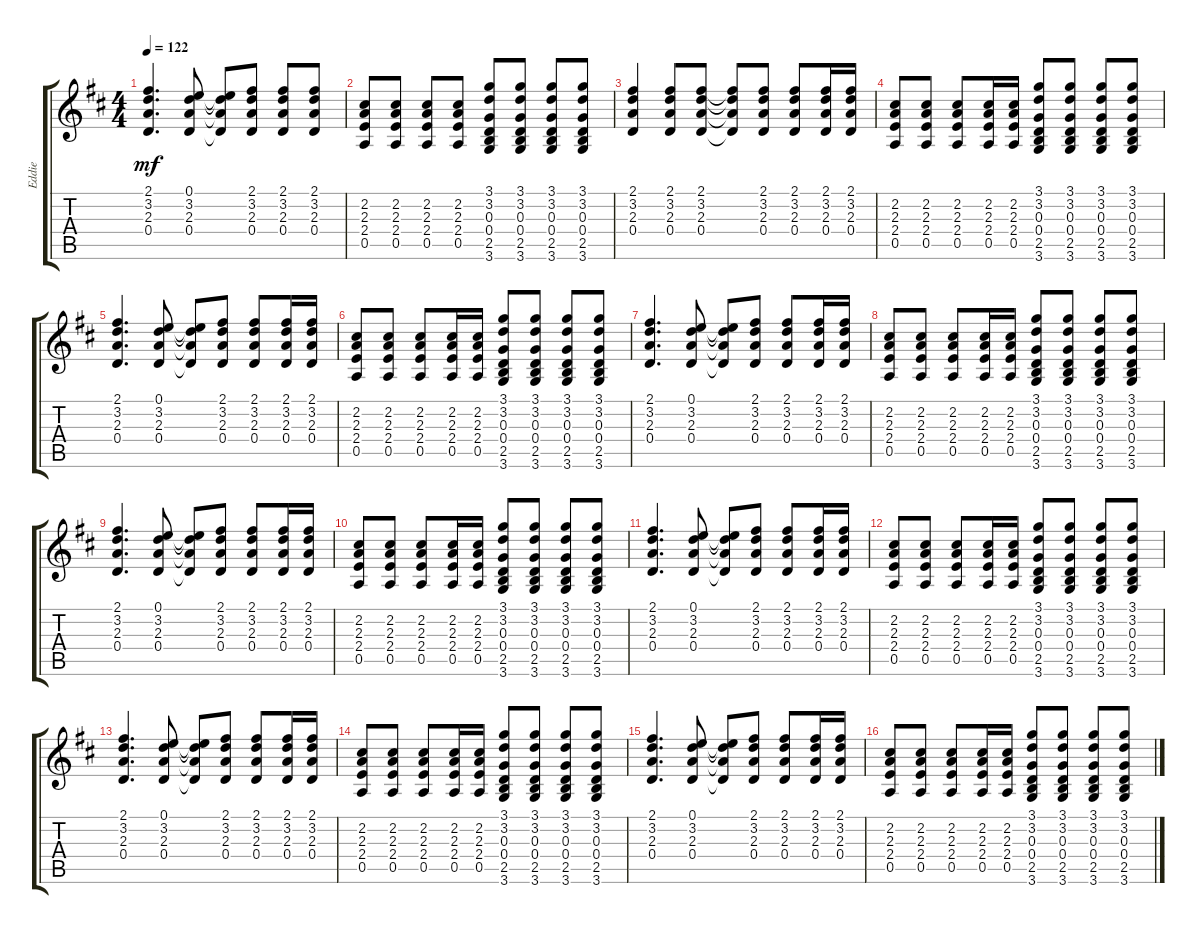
\track ("Eddie" "Eddie") {instrument electricguitarclean}
\staff {score tabs}
\tuning (E4 B3 G3 D3 A2 E2) {hide}
\ts (4 4)
\tempo 122
\clef g2
\ks d
(2.1 3.2 2.3 0.4).4{d dy mf} (0.1 3.2 2.3 0.4).8 (0.1{t} 3.2{t} 2.3{t} 0.4{t}).8 (2.1 3.2 2.3 0.4).8 (2.1 3.2 2.3 0.4).8 (2.1 3.2 2.3 0.4).8 |
(2.2 2.3 2.4 0.5).8 (2.2 2.3 2.4 0.5).8 (2.2 2.3 2.4 0.5).8 (2.2 2.3 2.4 0.5).8 (3.1 3.2 0.3 0.4 2.5 3.6).8 (3.1 3.2 0.3 0.4 2.5 3.6).8 (3.1 3.2 0.3 0.4 2.5 3.6).8 (3.1 3.2 0.3 0.4 2.5 3.6).8 |
(2.1 3.2 2.3 0.4).4 (2.1 3.2 2.3 0.4).8 (2.1 3.2 2.3 0.4).8 (2.1{t} 3.2{t} 2.3{t} 0.4{t}).8 (2.1 3.2 2.3 0.4).8 (2.1 3.2 2.3 0.4).8 (2.1 3.2 2.3 0.4).16 (2.1 3.2 2.3 0.4).16 |
(2.2 2.3 2.4 0.5).8 (2.2 2.3 2.4 0.5).8 (2.2 2.3 2.4 0.5).8 (2.2 2.3 2.4 0.5).16 (2.2 2.3 2.4 0.5).16 (3.1 3.2 0.3 0.4 2.5 3.6).8 (3.1 3.2 0.3 0.4 2.5 3.6).8 (3.1 3.2 0.3 0.4 2.5 3.6).8 (3.1 3.2 0.3 0.4 2.5 3.6).8 |
(2.1 3.2 2.3 0.4).4{d} (0.1 3.2 2.3 0.4).8 (0.1{t} 3.2{t} 2.3{t} 0.4{t}).8 (2.1 3.2 2.3 0.4).8 (2.1 3.2 2.3 0.4).8 (2.1 3.2 2.3 0.4).16 (2.1 3.2 2.3 0.4).16 |
(2.2 2.3 2.4 0.5).8 (2.2 2.3 2.4 0.5).8 (2.2 2.3 2.4 0.5).8 (2.2 2.3 2.4 0.5).16 (2.2 2.3 2.4 0.5).16 (3.1 3.2 0.3 0.4 2.5 3.6).8 (3.1 3.2 0.3 0.4 2.5 3.6).8 (3.1 3.2 0.3 0.4 2.5 3.6).8 (3.1 3.2 0.3 0.4 2.5 3.6).8 |
(2.1 3.2 2.3 0.4).4{d} (0.1 3.2 2.3 0.4).8 (0.1{t} 3.2{t} 2.3{t} 0.4{t}).8 (2.1 3.2 2.3 0.4).8 (2.1 3.2 2.3 0.4).8 (2.1 3.2 2.3 0.4).16 (2.1 3.2 2.3 0.4).16 |
(2.2 2.3 2.4 0.5).8 (2.2 2.3 2.4 0.5).8 (2.2 2.3 2.4 0.5).8 (2.2 2.3 2.4 0.5).16 (2.2 2.3 2.4 0.5).16 (3.1 3.2 0.3 0.4 2.5 3.6).8 (3.1 3.2 0.3 0.4 2.5 3.6).8 (3.1 3.2 0.3 0.4 2.5 3.6).8 (3.1 3.2 0.3 0.4 2.5 3.6).8 |
(2.1 3.2 2.3 0.4).4{d} (0.1 3.2 2.3 0.4).8 (0.1{t} 3.2{t} 2.3{t} 0.4{t}).8 (2.1 3.2 2.3 0.4).8 (2.1 3.2 2.3 0.4).8 (2.1 3.2 2.3 0.4).16 (2.1 3.2 2.3 0.4).16 |
(2.2 2.3 2.4 0.5).8 (2.2 2.3 2.4 0.5).8 (2.2 2.3 2.4 0.5).8 (2.2 2.3 2.4 0.5).16 (2.2 2.3 2.4 0.5).16 (3.1 3.2 0.3 0.4 2.5 3.6).8 (3.1 3.2 0.3 0.4 2.5 3.6).8 (3.1 3.2 0.3 0.4 2.5 3.6).8 (3.1 3.2 0.3 0.4 2.5 3.6).8 |
(2.1 3.2 2.3 0.4).4{d} (0.1 3.2 2.3 0.4).8 (0.1{t} 3.2{t} 2.3{t} 0.4{t}).8 (2.1 3.2 2.3 0.4).8 (2.1 3.2 2.3 0.4).8 (2.1 3.2 2.3 0.4).16 (2.1 3.2 2.3 0.4).16 |
(2.2 2.3 2.4 0.5).8 (2.2 2.3 2.4 0.5).8 (2.2 2.3 2.4 0.5).8 (2.2 2.3 2.4 0.5).16 (2.2 2.3 2.4 0.5).16 (3.1 3.2 0.3 0.4 2.5 3.6).8 (3.1 3.2 0.3 0.4 2.5 3.6).8 (3.1 3.2 0.3 0.4 2.5 3.6).8 (3.1 3.2 0.3 0.4 2.5 3.6).8 |
(2.1 3.2 2.3 0.4).4{d} (0.1 3.2 2.3 0.4).8 (0.1{t} 3.2{t} 2.3{t} 0.4{t}).8 (2.1 3.2 2.3 0.4).8 (2.1 3.2 2.3 0.4).8 (2.1 3.2 2.3 0.4).16 (2.1 3.2 2.3 0.4).16 |
(2.2 2.3 2.4 0.5).8 (2.2 2.3 2.4 0.5).8 (2.2 2.3 2.4 0.5).8 (2.2 2.3 2.4 0.5).16 (2.2 2.3 2.4 0.5).16 (3.1 3.2 0.3 0.4 2.5 3.6).8 (3.1 3.2 0.3 0.4 2.5 3.6).8 (3.1 3.2 0.3 0.4 2.5 3.6).8 (3.1 3.2 0.3 0.4 2.5 3.6).8 |
(2.1 3.2 2.3 0.4).4{d} (0.1 3.2 2.3 0.4).8 (0.1{t} 3.2{t} 2.3{t} 0.4{t}).8 (2.1 3.2 2.3 0.4).8 (2.1 3.2 2.3 0.4).8 (2.1 3.2 2.3 0.4).16 (2.1 3.2 2.3 0.4).16 |
(2.2 2.3 2.4 0.5).8 (2.2 2.3 2.4 0.5).8 (2.2 2.3 2.4 0.5).8 (2.2 2.3 2.4 0.5).16 (2.2 2.3 2.4 0.5).16 (3.1 3.2 0.3 0.4 2.5 3.6).8 (3.1 3.2 0.3 0.4 2.5 3.6).8 (3.1 3.2 0.3 0.4 2.5 3.6).8 (3.1 3.2 0.3 0.4 2.5 3.6).8
